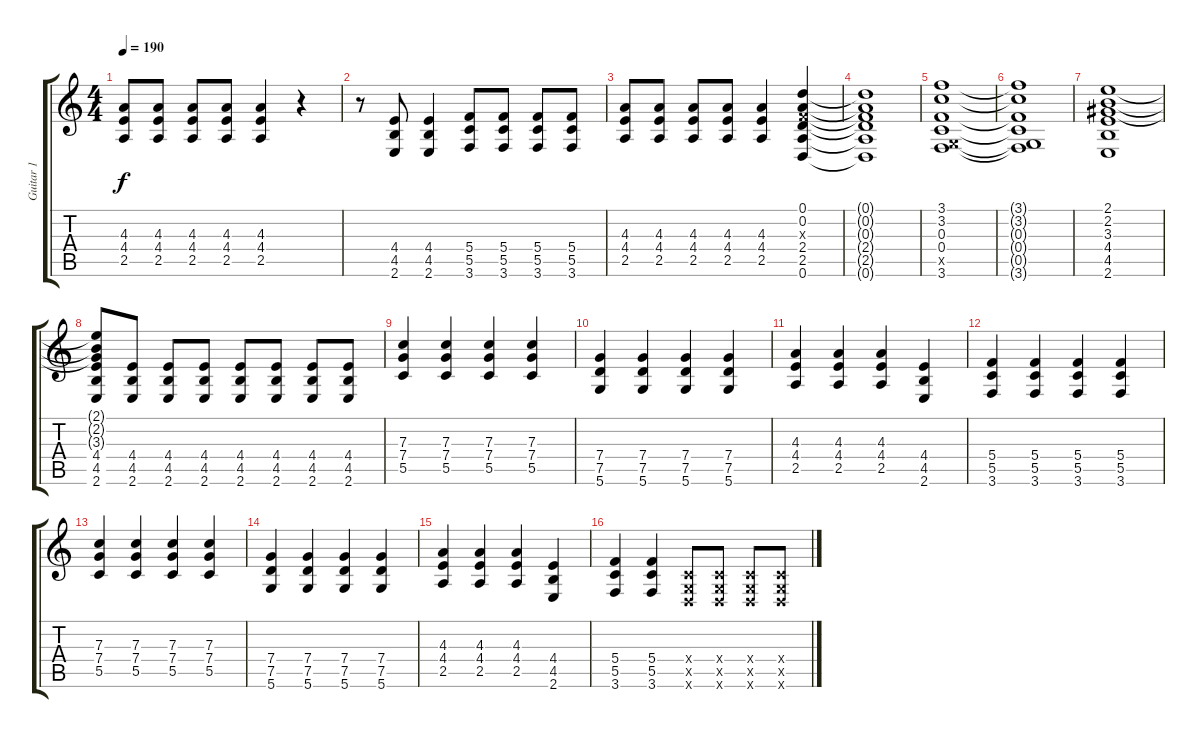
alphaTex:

\track ("Guitar 1" "Guitar 1") {instrument overdrivenguitar}
\staff {score tabs}
\tuning (D4 A3 F3 C3 G2 D2) {hide}
\ts (4 4)
\tempo 190
\clef g2
\ks c
(4.3 4.4 2.5).8{dy f} (4.3 4.4 2.5).8 (4.3 4.4 2.5).8 (4.3 4.4 2.5).8 (4.3 4.4 2.5).4 r.4 |
r.8 (4.4 4.5 2.6).8 (4.4 4.5 2.6).4 (5.4 5.5 3.6).8 (5.4 5.5 3.6).8 (5.4 5.5 3.6).8 (5.4 5.5 3.6).8 |
(4.3 4.4 2.5).8 (4.3 4.4 2.5).8 (4.3 4.4 2.5).8 (4.3 4.4 2.5).8 (4.3 4.4 2.5).4 (0.1 0.2 0.3{x} 2.4 2.5 0.6).4 |
(0.1{t} 0.2{t} 0.3{t} 2.4{t} 2.5{t} 0.6{t}).1 |
(3.1 3.2 0.3 0.4 0.5{x} 3.6).1 |
(3.1{t} 3.2{t} 0.3{t} 0.4{t} 0.5{t} 3.6{t}).1 |
(2.1 2.2 3.3 4.4 4.5 2.6).1 |
(2.1{t} 2.2{t} 3.3{t} 4.4 4.5 2.6).8 (4.4 4.5 2.6).8 (4.4 4.5 2.6).8 (4.4 4.5 2.6).8 (4.4 4.5 2.6).8 (4.4 4.5 2.6).8 (4.4 4.5 2.6).8 (4.4 4.5 2.6).8 |
(7.3 7.4 5.5).4 (7.3 7.4 5.5).4 (7.3 7.4 5.5).4 (7.3 7.4 5.5).4 |
(7.4 7.5 5.6).4 (7.4 7.5 5.6).4 (7.4 7.5 5.6).4 (7.4 7.5 5.6).4 |
(4.3 4.4 2.5).4 (4.3 4.4 2.5).4 (4.3 4.4 2.5).4 (4.4 4.5 2.6).4 |
(5.4 5.5 3.6).4 (5.4 5.5 3.6).4 (5.4 5.5 3.6).4 (5.4 5.5 3.6).4 |
(7.3 7.4 5.5).4 (7.3 7.4 5.5).4 (7.3 7.4 5.5).4 (7.3 7.4 5.5).4 |
(7.4 7.5 5.6).4 (7.4 7.5 5.6).4 (7.4 7.5 5.6).4 (7.4 7.5 5.6).4 |
(4.3 4.4 2.5).4 (4.3 4.4 2.5).4 (4.3 4.4 2.5).4 (4.4 4.5 2.6).4 |
(5.4 5.5 3.6).4 (5.4 5.5 3.6).4 (0.4{x} 0.5{x} 0.6{x}).8 (0.4{x} 0.5{x} 0.6{x}).8 (0.4{x} 0.5{x} 0.6{x}).8 (0.4{x} 0.5{x} 0.6{x}).8
